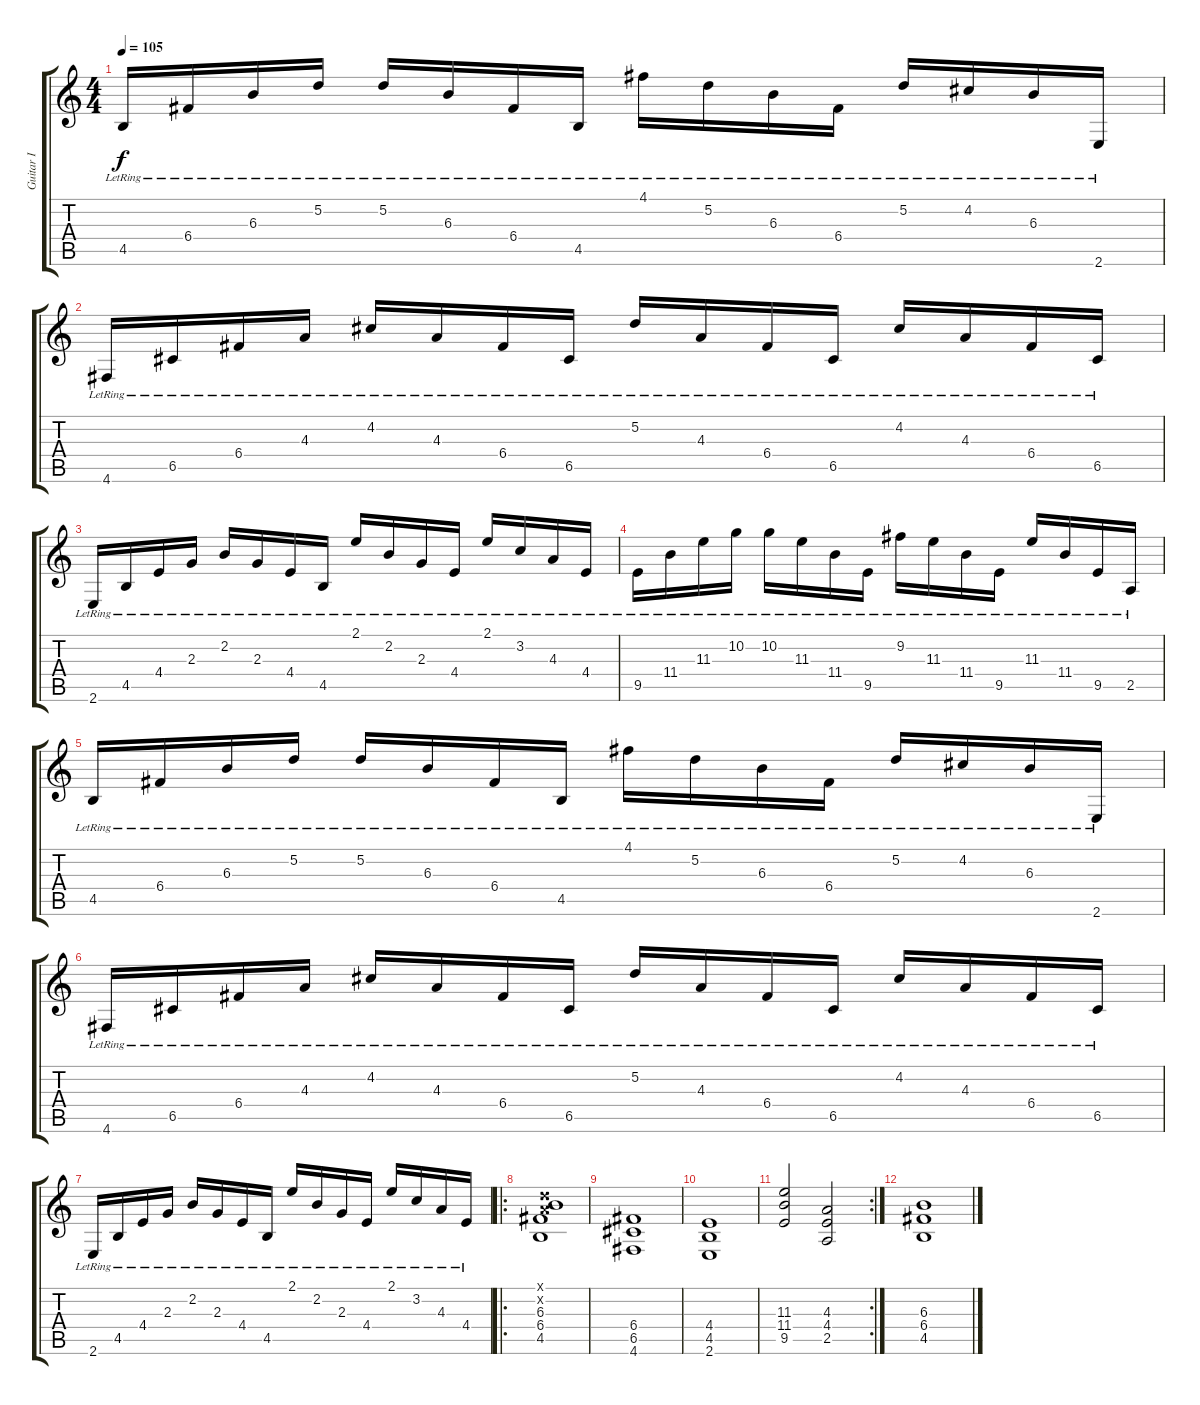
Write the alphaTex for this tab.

\track ("Guitar I" "Guitar I") {instrument distortionguitar}
\staff {score tabs}
\tuning (D4 A3 F3 C3 G2 D2) {hide}
\ts (4 4)
\tempo 105
\clef g2
\ks c
4.5{lr}.16{dy f} 6.4{lr}.16 6.3{lr}.16 5.2{lr}.16 5.2{lr}.16 6.3{lr}.16 6.4{lr}.16 4.5{lr}.16 4.1{lr}.16 5.2{lr}.16 6.3{lr}.16 6.4{lr}.16 5.2{lr}.16 4.2{lr}.16 6.3{lr}.16 2.6{lr}.16 |
4.6{lr}.16 6.5{lr}.16 6.4{lr}.16 4.3{lr}.16 4.2{lr}.16 4.3{lr}.16 6.4{lr}.16 6.5{lr}.16 5.2{lr}.16 4.3{lr}.16 6.4{lr}.16 6.5{lr}.16 4.2{lr}.16 4.3{lr}.16 6.4{lr}.16 6.5{lr}.16 |
2.6{lr}.16 4.5{lr}.16 4.4{lr}.16 2.3{lr}.16 2.2{lr}.16 2.3{lr}.16 4.4{lr}.16 4.5{lr}.16 2.1{lr}.16 2.2{lr}.16 2.3{lr}.16 4.4{lr}.16 2.1{lr}.16 3.2{lr}.16 4.3{lr}.16 4.4{lr}.16 |
9.5{lr}.16 11.4{lr}.16 11.3{lr}.16 10.2{lr}.16 10.2{lr}.16 11.3{lr}.16 11.4{lr}.16 9.5{lr}.16 9.2{lr}.16 11.3{lr}.16 11.4{lr}.16 9.5{lr}.16 11.3{lr}.16 11.4{lr}.16 9.5{lr}.16 2.5{lr}.16 |
4.5{lr}.16 6.4{lr}.16 6.3{lr}.16 5.2{lr}.16 5.2{lr}.16 6.3{lr}.16 6.4{lr}.16 4.5{lr}.16 4.1{lr}.16 5.2{lr}.16 6.3{lr}.16 6.4{lr}.16 5.2{lr}.16 4.2{lr}.16 6.3{lr}.16 2.6{lr}.16 |
4.6{lr}.16 6.5{lr}.16 6.4{lr}.16 4.3{lr}.16 4.2{lr}.16 4.3{lr}.16 6.4{lr}.16 6.5{lr}.16 5.2{lr}.16 4.3{lr}.16 6.4{lr}.16 6.5{lr}.16 4.2{lr}.16 4.3{lr}.16 6.4{lr}.16 6.5{lr}.16 |
2.6{lr}.16 4.5{lr}.16 4.4{lr}.16 2.3{lr}.16 2.2{lr}.16 2.3{lr}.16 4.4{lr}.16 4.5{lr}.16 2.1{lr}.16 2.2{lr}.16 2.3{lr}.16 4.4{lr}.16 2.1{lr}.16 3.2{lr}.16 4.3{lr}.16 4.4{lr}.16 |
\ro
(0.1{x} 0.2{x} 6.3 6.4 4.5).1 |
(6.4 6.5 4.6).1 |
(4.4 4.5 2.6).1 |
\rc 2
(11.3 11.4 9.5).2 (4.3 4.4 2.5).2 |
(6.3 6.4 4.5).1
